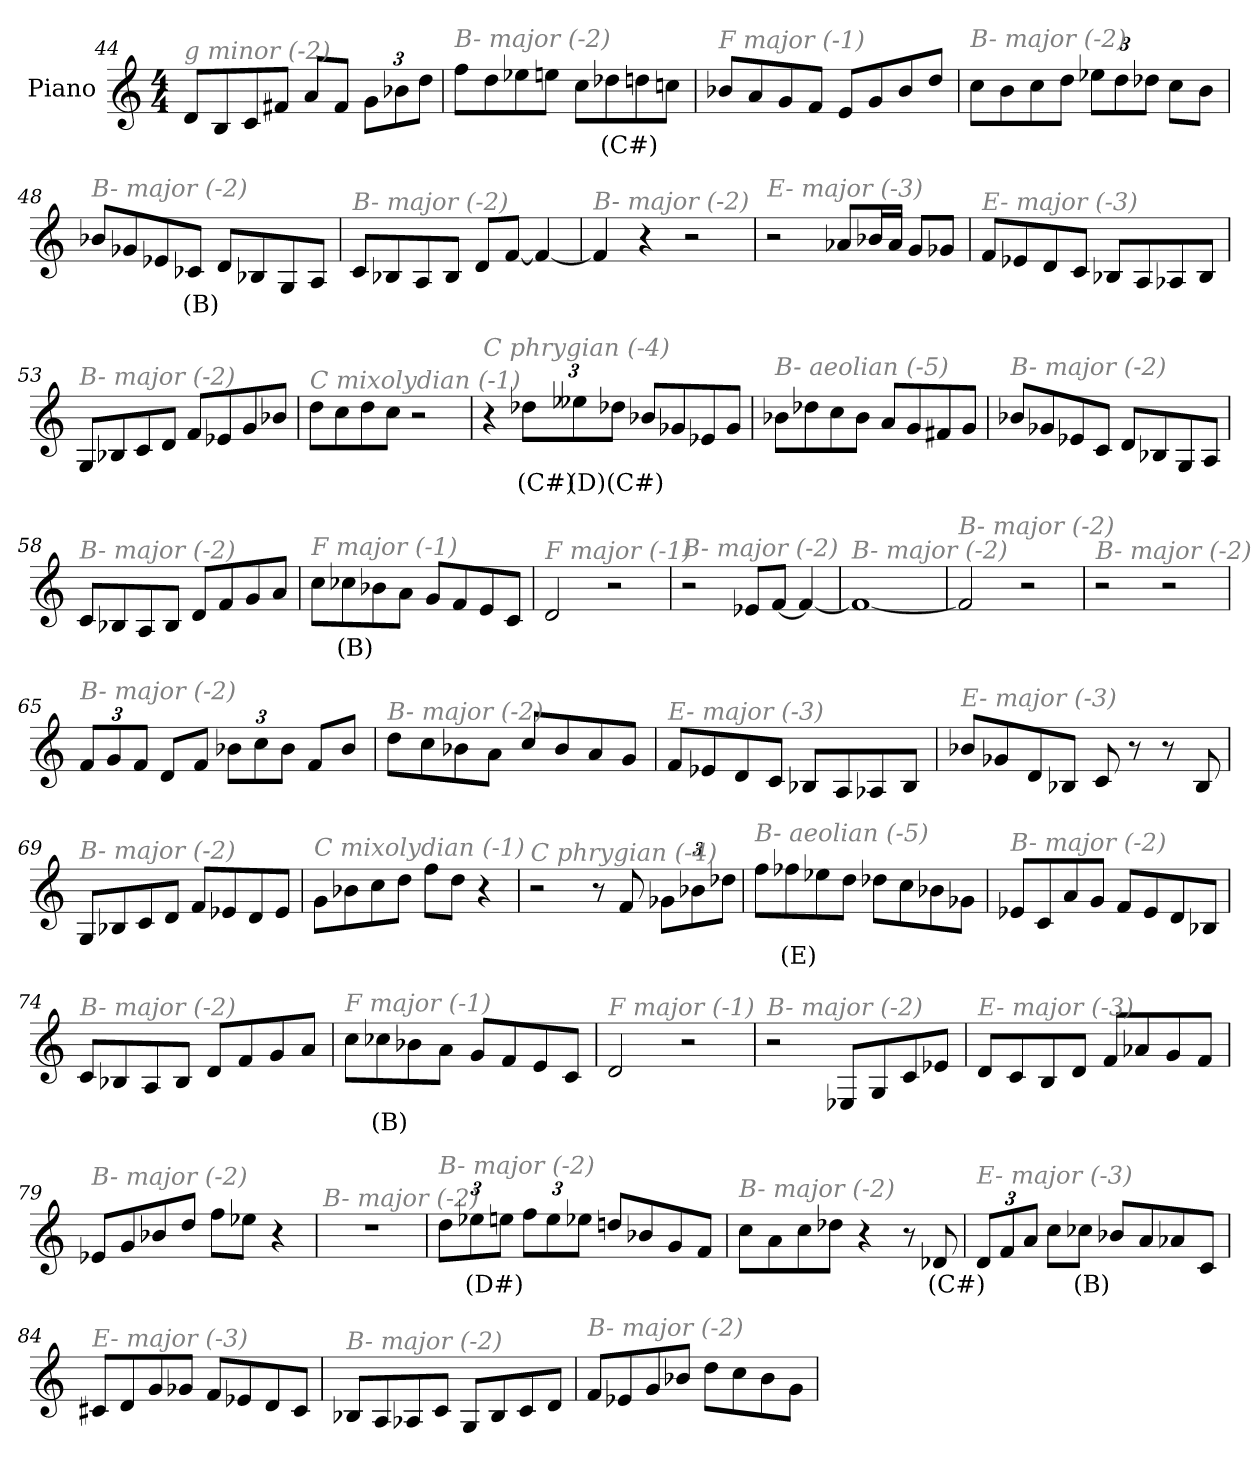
**kern	**text
*part1	*part1
*staff1	*staff1
*I"Piano	*
*I'Pno	*
*clefG2	*
*k[]	*
*M4/4	*
=44	=44
!LO:TX:i:color=#808080:t=g minor (-2)	!
8d/L	.
8B/	.
8c/	.
8f#X/J	.
8a/L	.
8f#/J	.
*Xbrackettup	*
12g\L	.
12b-X\	.
12dd\J	.
!!LO:PB:g=z
=45	=45
!LO:TX:i:color=#808080:t=B- major (-2)	!
8ff\L	.
8dd\	.
8ee-X\	.
8een\J	.
8cc\L	.
8dd-Xi\	(C#)
8dd\	.
8ccn\J	.
=46	=46
!LO:TX:i:color=#808080:t=F major (-1)	!
8b-X/L	.
8a/	.
8g/	.
8f/J	.
8e/L	.
8g/	.
8b-/	.
8dd/J	.
=47	=47
!LO:TX:i:color=#808080:t=B- major (-2)	!
8cc\L	.
8b\	.
8cc\	.
8dd\J	.
12ee-X\L	.
12dd\	.
12dd-X\J	.
8cc\L	.
8b\J	.
=48	=48
!LO:TX:i:color=#808080:t=B- major (-2)	!
8b-X/L	.
8g-X/	.
8e-X/	.
8c-Xi/J	(B)
8d/L	.
8B-X/	.
8G/	.
8A/J	.
!!LO:LB:g=z
=49	=49
!LO:TX:i:color=#808080:t=B- major (-2)	!
8c/L	.
8B-X/	.
8A/	.
8B-/J	.
8d/L	.
[8f/J	.
4f/_	.
=50	=50
!LO:TX:i:color=#808080:t=B- major (-2)	!
4f/]	.
4r	.
2r	.
=51	=51
!LO:TX:i:color=#808080:t=E- major (-3)	!
2r	.
8a-X/L	.
16b-X/L	.
16a-/JJ	.
8g/L	.
8g-X/J	.
=52	=52
!LO:TX:i:color=#808080:t=E- major (-3)	!
8f/L	.
8e-X/	.
8d/	.
8c/J	.
8B-X/L	.
8A/	.
8A-X/	.
8B-/J	.
!!LO:LB:g=z
=53	=53
!LO:TX:i:color=#808080:t=B- major (-2)	!
8G/L	.
8B-X/	.
8c/	.
8d/J	.
8f/L	.
8e-X/	.
8g/	.
8b-X/J	.
=54	=54
!LO:TX:i:color=#808080:t=C mixolydian (-1)	!
8dd\L	.
8cc\	.
8dd\	.
8cc\J	.
2r	.
=55	=55
!LO:TX:i:color=#808080:t=C phrygian (-4)	!
4r	.
12dd-Xi\L	(C#)
12ee--Xj\	(D)
12dd-Xi\J	(C#)
8b-X/L	.
8g-X/	.
8e-X/	.
8g-/J	.
=56	=56
!LO:TX:i:color=#808080:t=B- aeolian (-5)	!
8b-X\L	.
8dd-X\	.
8cc\	.
8b-\J	.
8a/L	.
8g/	.
8f#XZ/	.
8g/J	.
!!LO:LB:g=z
=57	=57
!LO:TX:i:color=#808080:t=B- major (-2)	!
8b-X/L	.
8g-X/	.
8e-X/	.
8c/J	.
8d/L	.
8B-X/	.
8G/	.
8A/J	.
=58	=58
!LO:TX:i:color=#808080:t=B- major (-2)	!
8c/L	.
8B-X/	.
8A/	.
8B-/J	.
8d/L	.
8f/	.
8g/	.
8a/J	.
=59	=59
!LO:TX:i:color=#808080:t=F major (-1)	!
8cc\L	.
8cc-Xi\	(B)
8b-X\	.
8a\J	.
8g/L	.
8f/	.
8e/	.
8c/J	.
=60	=60
!LO:TX:i:color=#808080:t=F major (-1)	!
2d/	.
2r	.
=61	=61
!LO:TX:i:color=#808080:t=B- major (-2)	!
2r	.
8e-X/L	.
[8f/J	.
4f/_	.
=62	=62
!LO:TX:i:color=#808080:t=B- major (-2)	!
1f_	.
!!LO:LB:g=z
=63	=63
!LO:TX:i:color=#808080:t=B- major (-2)	!
2f/]	.
2r	.
=64	=64
!LO:TX:i:color=#808080:t=B- major (-2)	!
2r	.
2r	.
=65	=65
!LO:TX:i:color=#808080:t=B- major (-2)	!
12f/L	.
12g/	.
12f/J	.
8d/L	.
8f/J	.
12b-X\L	.
12cc\	.
12b-\J	.
8f/L	.
8b-/J	.
=66	=66
!LO:TX:i:color=#808080:t=B- major (-2)	!
8dd\L	.
8cc\	.
8b-X\	.
8a\J	.
8cc/L	.
8b-/	.
8a/	.
8g/J	.
=67	=67
!LO:TX:i:color=#808080:t=E- major (-3)	!
8f/L	.
8e-X/	.
8d/	.
8c/J	.
8B-X/L	.
8A/	.
8A-X/	.
8B-/J	.
!!LO:LB:g=z
=68	=68
!LO:TX:i:color=#808080:t=E- major (-3)	!
8b-X/L	.
8g-X/	.
8d/	.
8B-X/J	.
8c/	.
8r	.
8r	.
8B-/	.
=69	=69
!LO:TX:i:color=#808080:t=B- major (-2)	!
8G/L	.
8B-X/	.
8c/	.
8d/J	.
8f/L	.
8e-X/	.
8d/	.
8e-/J	.
=70	=70
!LO:TX:i:color=#808080:t=C mixolydian (-1)	!
8g\L	.
8b-X\	.
8cc\	.
8dd\J	.
8ff\L	.
8dd\J	.
4r	.
=71	=71
!LO:TX:i:color=#808080:t=C phrygian (-4)	!
2r	.
8r	.
8f/	.
12g-X\L	.
12b-X\	.
12dd-X\J	.
!!LO:LB:g=z
=72	=72
!LO:TX:i:color=#808080:t=B- aeolian (-5)	!
8ff\L	.
8ff-Xi\	(E)
8ee-X\	.
8dd\J	.
8dd-X\L	.
8cc\	.
8b-X\	.
8g-X\J	.
=73	=73
!LO:TX:i:color=#808080:t=B- major (-2)	!
8e-X/L	.
8c/	.
8a/	.
8g/J	.
8f/L	.
8e-/	.
8d/	.
8B-X/J	.
=74	=74
!LO:TX:i:color=#808080:t=B- major (-2)	!
8c/L	.
8B-X/	.
8A/	.
8B-/J	.
8d/L	.
8f/	.
8g/	.
8a/J	.
=75	=75
!LO:TX:i:color=#808080:t=F major (-1)	!
8cc\L	.
8cc-Xi\	(B)
8b-X\	.
8a\J	.
8g/L	.
8f/	.
8e/	.
8c/J	.
=76	=76
!LO:TX:i:color=#808080:t=F major (-1)	!
2d/	.
2r	.
!!LO:LB:g=z
=77	=77
!LO:TX:i:color=#808080:t=B- major (-2)	!
2r	.
8E-X/L	.
8G/	.
8c/	.
8e-X/J	.
=78	=78
!LO:TX:i:color=#808080:t=E- major (-3)	!
8d/L	.
8c/	.
8B/	.
8d/J	.
8f/L	.
8a-X/	.
8g/	.
8f/J	.
=79	=79
!LO:TX:i:color=#808080:t=B- major (-2)	!
8e-X/L	.
8g/	.
8b-X/	.
8dd/J	.
8ff\L	.
8ee-X\J	.
4r	.
=80	=80
!LO:TX:i:color=#808080:t=B- major (-2)	!
1r	.
=81	=81
!LO:TX:i:color=#808080:t=B- major (-2)	!
12dd\L	.
12ee-Xi\	(D#)
12ee\J	.
12ff\L	.
12ee\	.
12ee-X\J	.
8ddn/L	.
8b-X/	.
8g/	.
8f/J	.
!!LO:LB:g=z
=82	=82
!LO:TX:i:color=#808080:t=B- major (-2)	!
8cc\L	.
8a\	.
8cc\	.
8dd-X\J	.
4r	.
8r	.
8d-Xi/	(C#)
=83	=83
!LO:TX:i:color=#808080:t=E- major (-3)	!
12d/L	.
12f/	.
12a/J	.
8cc\L	.
8cc-Xi\J	(B)
8b-X/L	.
8a/	.
8a-X/	.
8c/J	.
=84	=84
!LO:TX:i:color=#808080:t=E- major (-3)	!
8c#X/L	.
8d/	.
8g/	.
8g-X/J	.
8f/L	.
8e-X/	.
8d/	.
8c#/J	.
=85	=85
!LO:TX:i:color=#808080:t=B- major (-2)	!
8B-X/L	.
8A/	.
8A-X/	.
8c/J	.
8G/L	.
8B-/	.
8c/	.
8d/J	.
!!LO:LB:g=z
=86	=86
!LO:TX:i:color=#808080:t=B- major (-2)	!
8f/L	.
8e-X/	.
8g/	.
8b-X/J	.
8dd\L	.
8cc\	.
8b-\	.
8g\J	.
=	=
*-	*-
